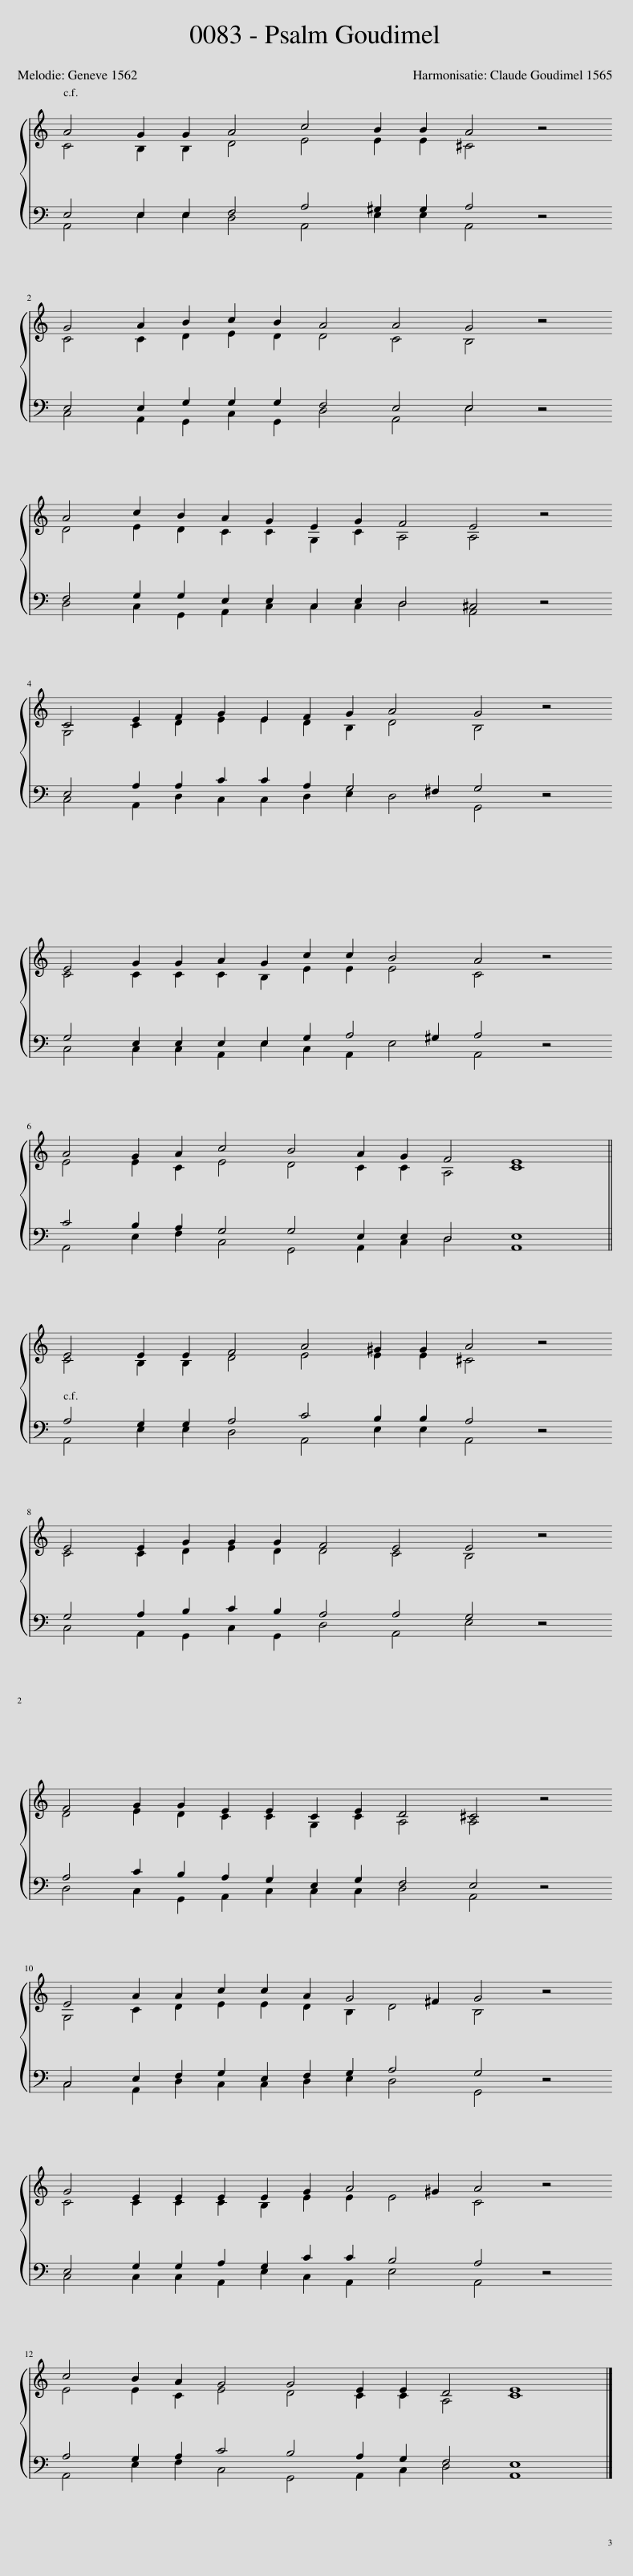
X:1
%%score { ( 1 2 ) | ( 3 4 ) }
L:1/8
M:14/4
I:linebreak $
K:C
V:1 treble
V:2 treble
V:3 bass
V:4 bass
V:1
 A4 G2 G2 A4 c4 B2 B2 A4 z4 |$ G4 A2 B2 c2 B2 A4 A4 G4 z4 |$ A4 c2 B2 A2 G2 E2 G2 F4 E4 z4 |$ C4 E2 F2 G2 E2 F2 G2 A4 G4 z4 |$ E4 G2 G2 A2 G2 c2 c2 B4 A4 z4 |$ %5
 A4 G2 A2 c4 B4 A2 G2 F4 E8 ||$ E4 E2 E2 F4 A4 ^G2 G2 A4 z4 |$ E4 E2 G2 G2 G2 F4 E4 E4 z4 |$ F4 G2 G2 E2 E2 C2 E2 D4 ^C4 z4 |$ E4 A2 A2 c2 c2 A2 G4 ^F2 G4 z4 |$ %10
 G4 E2 E2 E2 E2 G2 A4 ^G2 A4 z4 |$ c4 B2 A2 G4 G4 E2 E2 D4 E8 |] %12
V:2
 C4 B,2 B,2 D4 E4 E2 E2 ^C4 x4 |$ C4 C2 D2 E2 D2 D4 C4 B,4 x4 |$ D4 E2 D2 C2 C2 G,2 C2 A,4 A,4 x4 |$ G,4 C2 D2 E2 E2 D2 B,2 D4 B,4 x4 |$ C4 C2 C2 C2 B,2 E2 E2 E4 C4 x4 |$ %5
 E4 E2 C2 E4 D4 C2 C2 A,4 C8 ||$ C4 B,2 B,2 D4 E4 E2 E2 ^C4 x4 |$ C4 C2 D2 E2 D2 D4 C4 B,4 x4 |$ D4 E2 D2 C2 C2 G,2 C2 A,4 A,4 x4 |$ G,4 C2 D2 E2 E2 D2 B,2 D4 B,4 x4 |$ %10
 C4 C2 C2 C2 B,2 E2 E2 E4 C4 x4 |$ E4 E2 C2 E4 D4 C2 C2 A,4 C8 |] %12
V:3
 E,4 E,2 E,2 F,4 A,4 ^G,2 G,2 A,4 z4 |$ E,4 E,2 G,2 G,2 G,2 F,4 E,4 E,4 z4 |$ F,4 G,2 G,2 E,2 E,2 C,2 E,2 D,4 ^C,4 z4 |$ E,4 A,2 A,2 C2 C2 A,2 G,4 ^F,2 G,4 z4 |$ G,4 E,2 E,2 E,2 E,2 G,2 A,4 ^G,2 A,4 z4 |$ %5
 C4 B,2 A,2 G,4 G,4 E,2 E,2 D,4 E,8 ||$ A,4 G,2 G,2 A,4 C4 B,2 B,2 A,4 z4 |$ G,4 A,2 B,2 C2 B,2 A,4 A,4 G,4 z4 |$ A,4 C2 B,2 A,2 G,2 E,2 G,2 F,4 E,4 z4 |$ C,4 E,2 F,2 G,2 E,2 F,2 G,2 A,4 G,4 z4 |$ %10
 E,4 G,2 G,2 A,2 G,2 C2 C2 B,4 A,4 z4 |$ A,4 G,2 A,2 C4 B,4 A,2 G,2 F,4 E,8 |] %12
V:4
 A,,4 E,2 E,2 D,4 A,,4 E,2 E,2 A,,4 x4 |$ C,4 A,,2 G,,2 C,2 G,,2 D,4 A,,4 E,4 x4 |$ D,4 C,2 G,,2 A,,2 C,2 C,2 C,2 D,4 A,,4 x4 |$ C,4 A,,2 D,2 C,2 C,2 D,2 E,2 D,4 G,,4 x4 |$ C,4 C,2 C,2 A,,2 E,2 C,2 A,,2 E,4 A,,4 x4 |$ %5
 A,,4 E,2 F,2 C,4 G,,4 A,,2 C,2 D,4 A,,8 ||$ A,,4 E,2 E,2 D,4 A,,4 E,2 E,2 A,,4 x4 |$ C,4 A,,2 G,,2 C,2 G,,2 D,4 A,,4 E,4 x4 |$ D,4 C,2 G,,2 A,,2 C,2 C,2 C,2 D,4 A,,4 x4 |$ C,4 A,,2 D,2 C,2 C,2 D,2 E,2 D,4 G,,4 x4 |$ %10
 C,4 C,2 C,2 A,,2 E,2 C,2 A,,2 E,4 A,,4 x4 |$ A,,4 E,2 F,2 C,4 G,,4 A,,2 C,2 D,4 A,,8 |] %12
